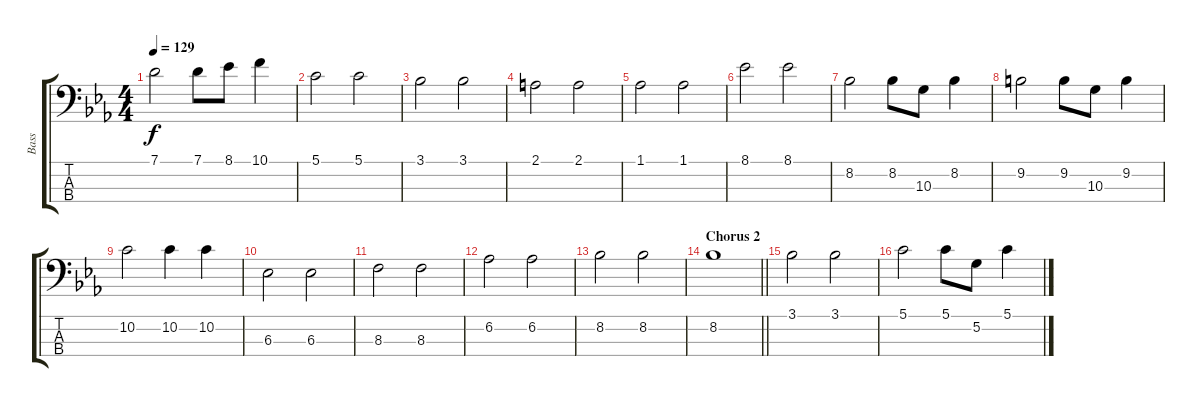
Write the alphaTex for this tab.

\track ("Bass" "Bass") {instrument electricbassfinger}
\staff {score tabs}
\tuning (G2 D2 A1 E1) {hide}
\ts (4 4)
\tempo 129
\clef f4
\ks eb
7.1.2{dy f} 7.1.8 8.1.8 10.1.4 |
5.1.2 5.1.2 |
3.1.2 3.1.2 |
2.1.2 2.1.2 |
1.1.2 1.1.2 |
8.1.2 8.1.2 |
8.2.2 8.2.8 10.3.8 8.2.4 |
9.2.2 9.2.8 10.3.8 9.2.4 |
10.2.2 10.2.4 10.2.4 |
6.3.2 6.3.2 |
8.3.2 8.3.2 |
6.2.2 6.2.2 |
8.2.2 8.2.2 |
\section ("" "Chorus 2")
\barLineRight lightlight
8.2.1 |
3.1.2 3.1.2 |
5.1.2 5.1.8 5.2.8 5.1.4
